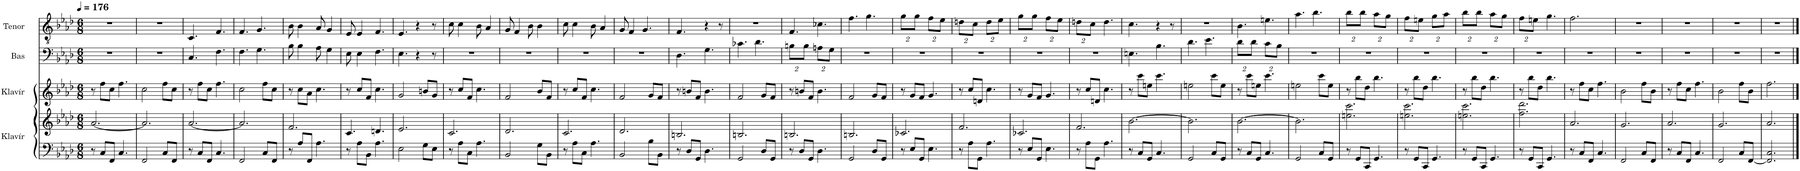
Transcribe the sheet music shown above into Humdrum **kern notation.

**kern	**kern	**kern	**kern	**kern
*part4	*part4	*part3	*part2	*part1
*staff5	*staff4	*staff3	*staff2	*staff1
*I"Klavír	*	*I"Klavír	*I"Bas	*I"Tenor
*I'Klv.	*	*I'Klv.	*I'B.	*I'T.
*clefF4	*clefG2	*clefG2	*clefF4	*clefGv2
*k[b-e-a-d-]	*k[b-e-a-d-]	*k[b-e-a-d-]	*k[b-e-a-d-]	*k[b-e-a-d-]
*M6/8	*M6/8	*M6/8	*M6/8	*M6/8
*MM176	*MM176	*MM176	*MM176	*MM176
=1	=1	=1	=1	=1
8r	[2.a-/	8r	2.r	2.r
8C/L	.	8ff\L	.	.
8FF/J	.	8cc\J	.	.
4.C/	.	4.ff\	.	.
=2	=2	=2	=2	=2
2FF/	2.a-/]	2cc\	2.r	2.r
8C/L	.	8ff\L	.	.
8FF/J	.	8cc\J	.	.
=3	=3	=3	=3	=3
8r	[2.a-/	8r	4.C/	4.C/
8C/L	.	8ff\L	.	.
8FF/J	.	8cc\J	.	.
4.C/	.	4.ff\	4.F\	4.F/
=4	=4	=4	=4	=4
2FF/	2.a-/]	2cc\	4.F\	4.F/
.	.	.	4.G\	4.G/
8C/L	.	8ff\L	.	.
8FF/J	.	8cc\J	.	.
=5	=5	=5	=5	=5
8r	2.f/	8r	8B-\	8B-\
8A-/L	.	8cc\L	4B-\	4B-\
8FF/J	.	8a-\J	.	.
4.A-\	.	4.cc\	8A-\	8A-/
.	.	.	4G\	4G/
=6	=6	=6	=6	=6
8r	4.c/	8r	8E-\	8E-/
8A-\L	.	8cc/L	4E-\	4E-/
8BB-\J	.	8f/J	.	.
4.A-\	4.dn/	4.cc\	4.F\	4.F/
=7	=7	=7	=7	=7
2E-\	2.e-/	2g/	4.E-\	4.E-/
.	.	.	4r	4r
8G\L	.	8bn/L	.	.
8E-\J	.	8g/J	8r	8r
=8	=8	=8	=8	=8
8r	2.c/	8r	2.r	8c\
8A-\L	.	8cc/L	.	4c\
8C\J	.	8f/J	.	.
4.A-\	.	4.cc\	.	8B-\
.	.	.	.	4A-/
=9	=9	=9	=9	=9
2BB-/	2.d-/	2f/	2.r	8G/
.	.	.	.	4F/
.	.	.	.	8B-\
8G\L	.	8b-/L	.	4B-\
8BB-\J	.	8f/J	.	.
=10	=10	=10	=10	=10
8r	2.c/	8r	2.r	8c\
8A-\L	.	8cc/L	.	4c\
8C\J	.	8f/J	.	.
4.A-\	.	4.cc\	.	8B-\
.	.	.	.	4A-/
=11	=11	=11	=11	=11
2BB-/	2.d-/	2f/	2.r	8G/
.	.	.	.	4F/
.	.	.	.	4.G/
8B-\L	.	8g/L	.	.
8BB-\J	.	8f/J	.	.
=12	=12	=12	=12	=12
8r	2.Bn/	8r	4.D-\	4.F/
8D-/L	.	8bn/L	.	.
8GG/J	.	8f/J	.	.
4.D-\	.	4.b\	4.G\	4r
.	.	.	.	8r
=13	=13	=13	=13	=13
2GG/	2.Bn/	2f/	4.c-X\	2.r
.	.	.	4.d-\	.
8D-/L	.	8g/L	.	.
8GG/J	.	8f/J	.	.
=14	=14	=14	=14	=14
*	*	*	*Xbrackettup	*
8r	2.Bn/	8r	16%3Bn\L	4.F/
8D-/L	.	8bn/L	.	.
.	.	.	16%3B\J	.
8GG/J	.	8f/J	.	.
4.D-\	.	4.b\	16%3An\L	4.c-X\
.	.	.	16%3G\J	.
=15	=15	=15	=15	=15
2GG/	2.Bn/	2f/	2.r	4.f\
.	.	.	.	4.g\
8D-/L	.	8g/L	.	.
8GG/J	.	8f/J	.	.
=16	=16	=16	=16	=16
*	*	*	*	*Xbrackettup
8r	2.c-X/	8r	2.r	16%3g\L
8E-/L	.	8g/L	.	.
.	.	.	.	16%3g\J
8GG/J	.	8f/J	.	.
4.E-\	.	4.g/	.	16%3f\L
.	.	.	.	16%3e-\J
=17	=17	=17	=17	=17
8r	2.f/	8r	2.r	16%3dn\L
8A-\L	.	8cc/L	.	.
.	.	.	.	16%3c\J
8GG\J	.	8dn/J	.	.
4.A-\	.	4.cc\	.	16%3d\L
.	.	.	.	16%3e-\J
=18	=18	=18	=18	=18
8r	2.c-X/	8r	2.r	16%3g\L
8E-/L	.	8g/L	.	.
.	.	.	.	16%3g\J
8GG/J	.	8f/J	.	.
4.E-\	.	4.g/	.	16%3f\L
.	.	.	.	16%3e-\J
=19	=19	=19	=19	=19
8r	2.f/	8r	2.r	16%3dn\L
8A-\L	.	8cc/L	.	.
.	.	.	.	16%3c\J
8GG\J	.	8dn/J	.	.
4.A-\	.	4.cc\	.	4.d\
=20	=20	=20	=20	=20
8r	[2.b-\	8r	4.En\	4.c\
8C/L	.	8ccc\L	.	.
8GG/J	.	8een\J	.	.
4.C/	.	4.ccc\	4.B-\	4r
.	.	.	.	8r
=21	=21	=21	=21	=21
2GG/	2.b-\]	2een\	4.d-\	2.r
.	.	.	4.e-\	.
8C/L	.	8ccc\L	.	.
8GG/J	.	8ee\J	.	.
=22	=22	=22	=22	=22
8r	[2.b-\	8r	16%3d-\L	4.B-\
8C/L	.	8ccc\L	.	.
.	.	.	16%3d-\J	.
8GG/J	.	8een\J	.	.
4.C/	.	4.ccc\	16%3c\L	4.en\
.	.	.	16%3B-\J	.
=23	=23	=23	=23	=23
2GG/	2.b-\]	2een\	2.r	4.a-\
.	.	.	.	4.b-\
8C/L	.	8ccc\L	.	.
8GG/J	.	8ee\J	.	.
=24	=24	=24	=24	=24
8r	2.een\ 2.ccc\	8r	2.r	16%3b-\L
8GG/L	.	8bb-\L	.	.
.	.	.	.	16%3b-\J
8CC/J	.	8dd-\J	.	.
4.GG/	.	4.bb-\	.	16%3a-\L
.	.	.	.	16%3g\J
=25	=25	=25	=25	=25
8r	2.een\ 2.ccc\	8r	2.r	16%3f\L
8GG/L	.	8bb-\L	.	.
.	.	.	.	16%3en\J
8CC/J	.	8dd-\J	.	.
4.GG/	.	4.bb-\	.	16%3g\L
.	.	.	.	16%3a-\J
=26	=26	=26	=26	=26
8r	2.een\ 2.ccc\	8r	2.r	16%3b-\L
8GG/L	.	8bb-\L	.	.
.	.	.	.	16%3b-\J
8CC/J	.	8dd-\J	.	.
4.GG/	.	4.bb-\	.	16%3a-\L
.	.	.	.	16%3g\J
=27	=27	=27	=27	=27
8r	2.ff\ 2.ddd-\	8r	2.r	16%3f\L
8GG/L	.	8bb-\L	.	.
.	.	.	.	16%3en\J
8CC/J	.	8dd-\J	.	.
4.GG/	.	4.bb-\	.	4.g\
=28	=28	=28	=28	=28
8r	2.a-/	8r	2.r	2.f\
8C/L	.	8ff\L	.	.
8FF/J	.	8cc\J	.	.
4.C/	.	4.ff\	.	.
=29	=29	=29	=29	=29
2FF/	2.g/	2b-\	2.r	2.r
8C/L	.	8ff\L	.	.
8FF/J	.	8b-\J	.	.
=30	=30	=30	=30	=30
8r	2.a-/	8r	2.r	2.r
8C/L	.	8ff\L	.	.
8FF/J	.	8cc\J	.	.
4.C/	.	4.ff\	.	.
=31	=31	=31	=31	=31
2FF/	2.g/	2b-\	2.r	2.r
8C/L	.	8ff\L	.	.
[8FF/J	.	8b-\J	.	.
=32	=32	=32	=32	=32
2.FF/] 2.C/	2.a-/	2.ff\	2.r	2.r
==	==	==	==	==
*-	*-	*-	*-	*-
